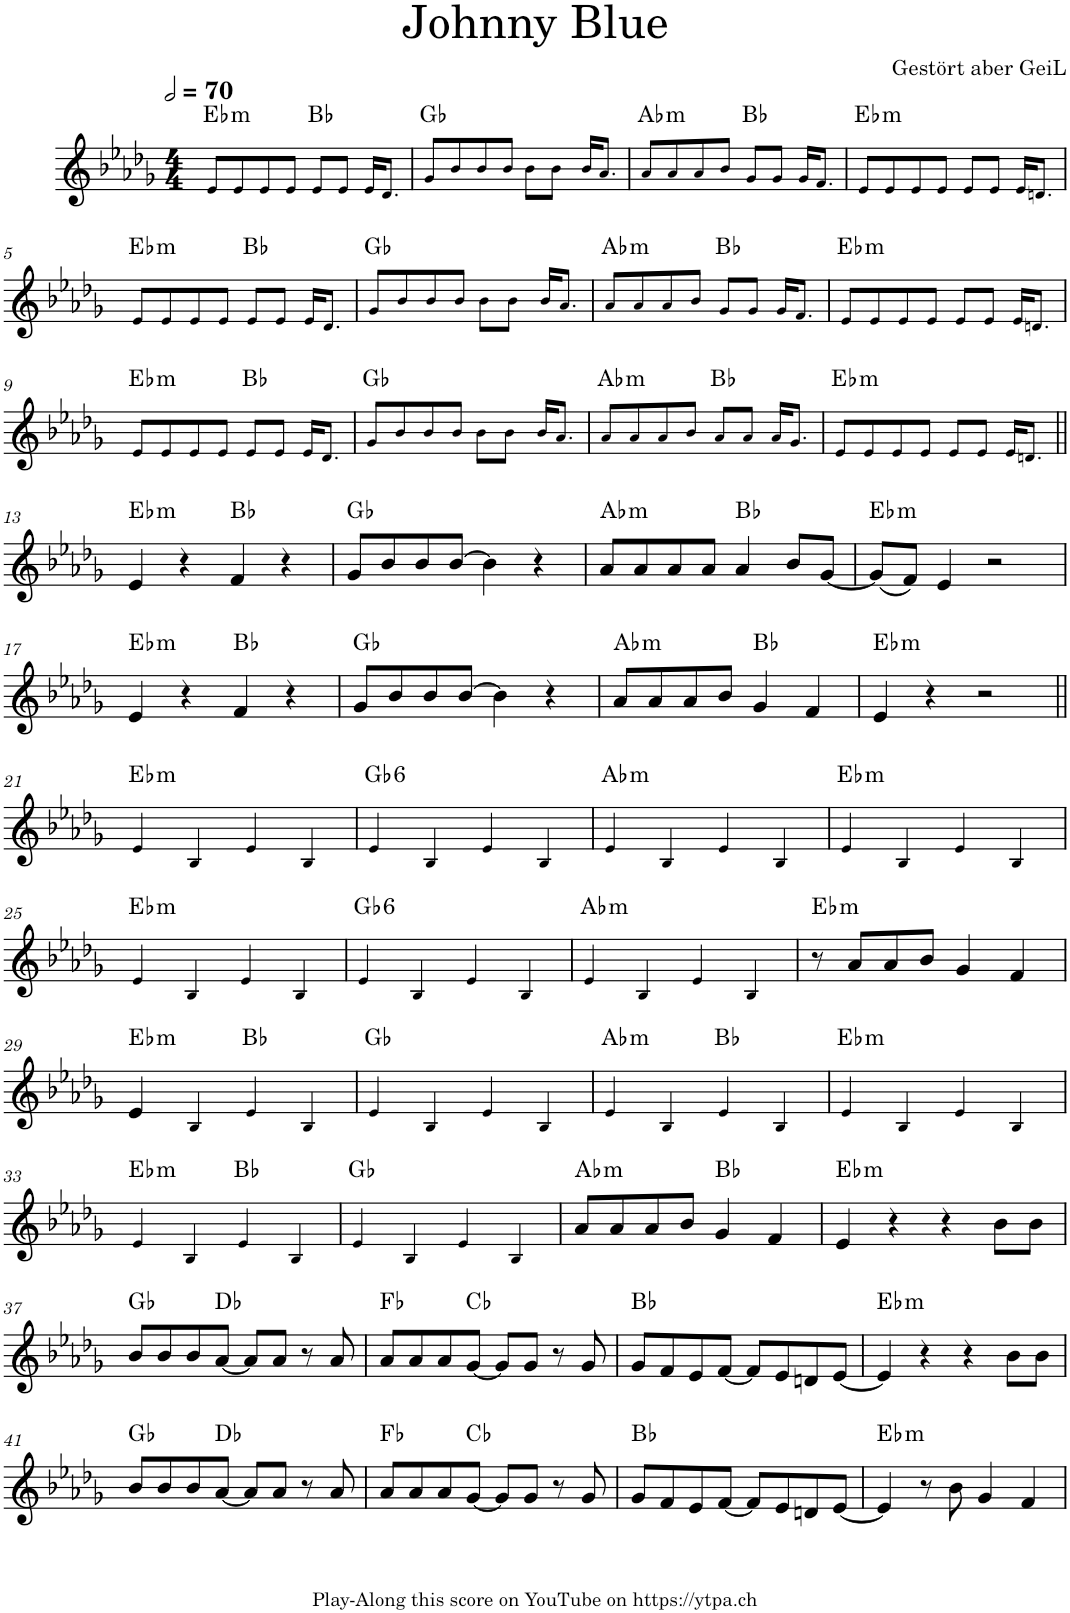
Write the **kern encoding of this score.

**kern	**harte
*part1	*part1
*staff1	*
*I"Piano	*
*I'Pno.	*
*clefG2	*
*k[b-e-a-d-g-]	*
*M4/4	*
*MM140	*
=1	=1
!	!LO:H:kt=m
8e-!/L	Eb:min
8e-!/	.
8e-!/	.
8e-!/J	.
8e-!/L	Bb:maj
8e-!/J	.
16e-!/KL	.
8.d-!/J	.
=2	=2
8g-!/L	Gb:maj
8b-!/	.
8b-!/	.
8b-!/J	.
8b-!\L	.
8b-!\J	.
16b-!/KL	.
8.a-!/J	.
=3	=3
!	!LO:H:kt=m
8a-!/L	Ab:min
8a-!/	.
8a-!/	.
8b-!/J	.
8g-!/L	Bb:maj
8g-!/J	.
16g-!/KL	.
8.f!/J	.
=4	=4
!	!LO:H:kt=m
8e-!/L	Eb:min
8e-!/	.
8e-!/	.
8e-!/J	.
8e-!/L	.
8e-!/J	.
16e-!/KL	.
8.dn!/J	.
!!LO:LB:g=z
=5	=5
!	!LO:H:kt=m
8e-!/L	Eb:min
8e-!/	.
8e-!/	.
8e-!/J	.
8e-!/L	Bb:maj
8e-!/J	.
16e-!/KL	.
8.d-!/J	.
=6	=6
8g-!/L	Gb:maj
8b-!/	.
8b-!/	.
8b-!/J	.
8b-!\L	.
8b-!\J	.
16b-!/KL	.
8.a-!/J	.
=7	=7
!	!LO:H:kt=m
8a-!/L	Ab:min
8a-!/	.
8a-!/	.
8b-!/J	.
8g-!/L	Bb:maj
8g-!/J	.
16g-!/KL	.
8.f!/J	.
=8	=8
!	!LO:H:kt=m
8e-!/L	Eb:min
8e-!/	.
8e-!/	.
8e-!/J	.
8e-!/L	.
8e-!/J	.
16e-!/KL	.
8.dn!/J	.
!!LO:LB:g=z
=9	=9
!	!LO:H:kt=m
8e-!/L	Eb:min
8e-!/	.
8e-!/	.
8e-!/J	.
8e-!/L	Bb:maj
8e-!/J	.
16e-!/KL	.
8.d-!/J	.
=10	=10
8g-!/L	Gb:maj
8b-!/	.
8b-!/	.
8b-!/J	.
8b-!\L	.
8b-!\J	.
16b-!/KL	.
8.a-!/J	.
=11	=11
!	!LO:H:kt=m
8a-!/L	Ab:min
8a-!/	.
8a-!/	.
8b-!/J	.
8a-!/L	Bb:maj
8a-!/J	.
16a-!/KL	.
8.g-!/J	.
=12	=12
!	!LO:H:kt=m
8e-!/L	Eb:min
8e-!/	.
8e-!/	.
8e-!/J	.
8e-!/L	.
8e-!/J	.
16e-!/KL	.
8.dn!/J	.
!!LO:LB:g=z
=13||	=13||
!	!LO:H:kt=m
4e-/	Eb:min
4r	.
4f/	Bb:maj
4r	.
=14	=14
8g-/L	Gb:maj
8b-/	.
8b-/	.
[8b-/J	.
4b-\]	.
4r	.
=15	=15
!	!LO:H:kt=m
8a-/L	Ab:min
8a-/	.
8a-/	.
8a-/J	.
4a-/	Bb:maj
8b-/L	.
[8g-/J	.
=16	=16
!	!LO:H:kt=m
(8g-/L]	Eb:min
8f/J)	.
4e-/	.
2r	.
!!LO:LB:g=z
=17	=17
!	!LO:H:kt=m
4e-/	Eb:min
4r	.
4f/	Bb:maj
4r	.
=18	=18
8g-/L	Gb:maj
8b-/	.
8b-/	.
[8b-/J	.
4b-\]	.
4r	.
=19	=19
!	!LO:H:kt=m
8a-/L	Ab:min
8a-/	.
8a-/	.
8b-/J	.
4g-/	Bb:maj
4f/	.
=20	=20
!	!LO:H:kt=m
4e-/	Eb:min
4r	.
2r	.
!!LO:LB:g=z
=21||	=21||
!	!LO:H:kt=m
4e-!/	Eb:min
4B-!/	.
4e-!/	.
4B-!/	.
=22	=22
!	!LO:H:kt=6
4e-!/	Gb:maj6
4B-!/	.
4e-!/	.
4B-!/	.
=23	=23
!	!LO:H:kt=m
4e-!/	Ab:min
4B-!/	.
4e-!/	.
4B-!/	.
=24	=24
!	!LO:H:kt=m
4e-!/	Eb:min
4B-!/	.
4e-!/	.
4B-!/	.
!!LO:LB:g=z
=25	=25
!	!LO:H:kt=m
4e-!/	Eb:min
4B-!/	.
4e-!/	.
4B-!/	.
=26	=26
!	!LO:H:kt=6
4e-!/	Gb:maj6
4B-!/	.
4e-!/	.
4B-!/	.
=27	=27
!	!LO:H:kt=m
4e-!/	Ab:min
4B-!/	.
4e-!/	.
4B-!/	.
=28	=28
!	!LO:H:kt=m
8r	Eb:min
8a-/L	.
8a-/	.
8b-/J	.
4g-/	.
4f/	.
!!LO:LB:g=z
=29	=29
!	!LO:H:kt=m
4e-/	Eb:min
4B-!/	.
4e-!/	Bb:maj
4B-!/	.
=30	=30
4e-!/	Gb:maj
4B-!/	.
4e-!/	.
4B-!/	.
=31	=31
!	!LO:H:kt=m
4e-!/	Ab:min
4B-!/	.
4e-!/	Bb:maj
4B-!/	.
=32	=32
!	!LO:H:kt=m
4e-!/	Eb:min
4B-!/	.
4e-!/	.
4B-!/	.
!!LO:LB:g=z
=33	=33
!	!LO:H:kt=m
4e-!/	Eb:min
4B-!/	.
4e-!/	Bb:maj
4B-!/	.
=34	=34
4e-!/	Gb:maj
4B-!/	.
4e-!/	.
4B-!/	.
=35	=35
!	!LO:H:kt=m
8a-/L	Ab:min
8a-/	.
8a-/	.
8b-/J	.
4g-/	Bb:maj
4f/	.
=36	=36
!	!LO:H:kt=m
4e-/	Eb:min
4r	.
4r	.
8b-\L	.
8b-\J	.
!!LO:LB:g=z
=37	=37
8b-/L	Gb:maj
8b-/	.
8b-/	.
[8a-/J	Db:maj
8a-/L]	.
8a-/J	.
8r	.
8a-/	.
=38	=38
8a-/L	Fb:maj
8a-/	.
8a-/	.
[8g-/J	Cb:maj
8g-/L]	.
8g-/J	.
8r	.
8g-/	.
=39	=39
8g-/L	Bb:maj
8f/	.
8e-/	.
[8f/J	.
8f/L]	.
8e-/	.
8dn/	.
[8e-/J	.
=40	=40
!	!LO:H:kt=m
4e-/]	Eb:min
4r	.
4r	.
8b-\L	.
8b-\J	.
!!LO:LB:g=z
=41	=41
8b-/L	Gb:maj
8b-/	.
8b-/	.
[8a-/J	Db:maj
8a-/L]	.
8a-/J	.
8r	.
8a-/	.
=42	=42
8a-/L	Fb:maj
8a-/	.
8a-/	.
[8g-/J	Cb:maj
8g-/L]	.
8g-/J	.
8r	.
8g-/	.
=43	=43
8g-/L	Bb:maj
8f/	.
8e-/	.
[8f/J	.
8f/L]	.
8e-/	.
8dn/	.
[8e-/J	.
=44	=44
!	!LO:H:kt=m
4e-/]	Eb:min
8r	.
8b-\	.
4g-/	.
4f/	.
=	=
*-	*-
